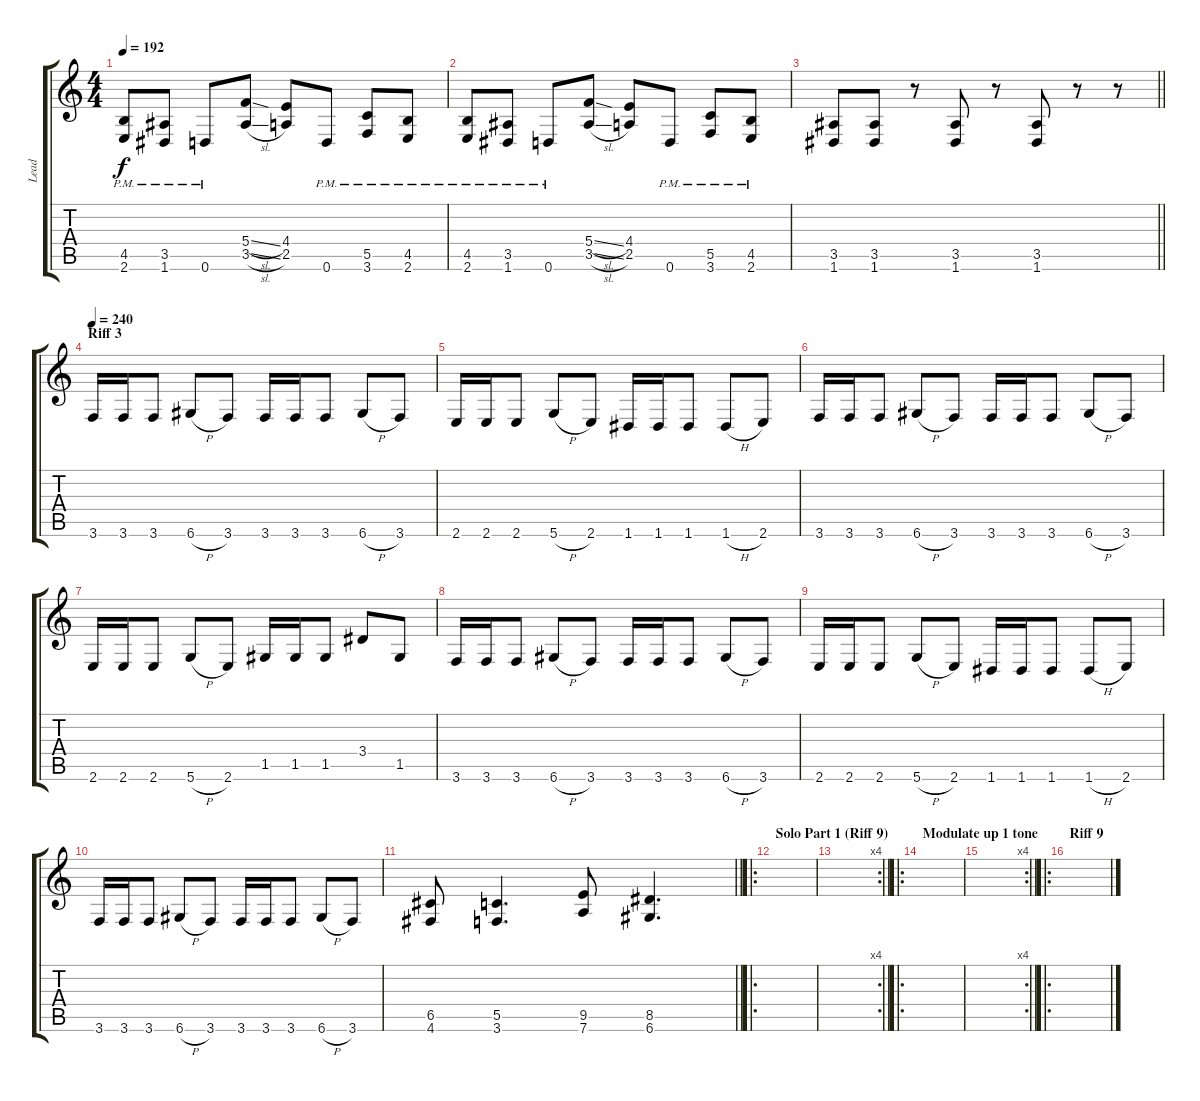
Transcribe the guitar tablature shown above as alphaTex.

\track ("Lead" "Lead") {instrument distortionguitar}
\staff {score tabs}
\tuning (D4 A3 F3 C3 G2 D2) {hide}
\ts (4 4)
\tempo 192
\clef g2
\ks c
(4.5{pm} 2.6{pm}).8{dy f} (3.5{pm} 1.6{pm}).8 0.6{pm}.8 (5.4{sl} 3.5{sl}).8 (4.4 2.5).8 0.6{pm}.8 (5.5{pm} 3.6{pm}).8 (4.5{pm} 2.6{pm}).8 |
(4.5{pm} 2.6{pm}).8 (3.5{pm} 1.6{pm}).8 0.6{pm}.8 (5.4{sl} 3.5{sl}).8 (4.4 2.5).8 0.6{pm}.8 (5.5{pm} 3.6{pm}).8 (4.5{pm} 2.6{pm}).8 |
\barLineRight lightlight
(3.5 1.6).8 (3.5 1.6).8 r.8 (3.5 1.6).8 r.8 (3.5 1.6).8 r.8 r.8 |
\section ("" "Riff 3")
\tempo 240
3.6.16 3.6.16 3.6.8 6.6{h}.8 3.6.8 3.6.16 3.6.16 3.6.8 6.6{h}.8 3.6.8 |
2.6.16 2.6.16 2.6.8 5.6{h}.8 2.6.8 1.6.16 1.6.16 1.6.8 1.6{h}.8 2.6.8 |
3.6.16 3.6.16 3.6.8 6.6{h}.8 3.6.8 3.6.16 3.6.16 3.6.8 6.6{h}.8 3.6.8 |
2.6.16 2.6.16 2.6.8 5.6{h}.8 2.6.8 1.5.16 1.5.16 1.5.8 3.4.8 1.5.8 |
3.6.16 3.6.16 3.6.8 6.6{h}.8 3.6.8 3.6.16 3.6.16 3.6.8 6.6{h}.8 3.6.8 |
2.6.16 2.6.16 2.6.8 5.6{h}.8 2.6.8 1.6.16 1.6.16 1.6.8 1.6{h}.8 2.6.8 |
3.6.16 3.6.16 3.6.8 6.6{h}.8 3.6.8 3.6.16 3.6.16 3.6.8 6.6{h}.8 3.6.8 |
\barLineRight lightlight
(6.5 4.6).8 (5.5 3.6).4{d} (9.5 7.6).8 (8.5 6.6).4{d} |
\ro
\section ("" "Solo Part 1 (Riff 9)")
|
\rc 4
\barLineRight lightlight
|
\ro
\section ("" "Modulate up 1 tone")
|
\rc 4
\barLineRight lightlight
|
\ro
\section ("" "Riff 9")
